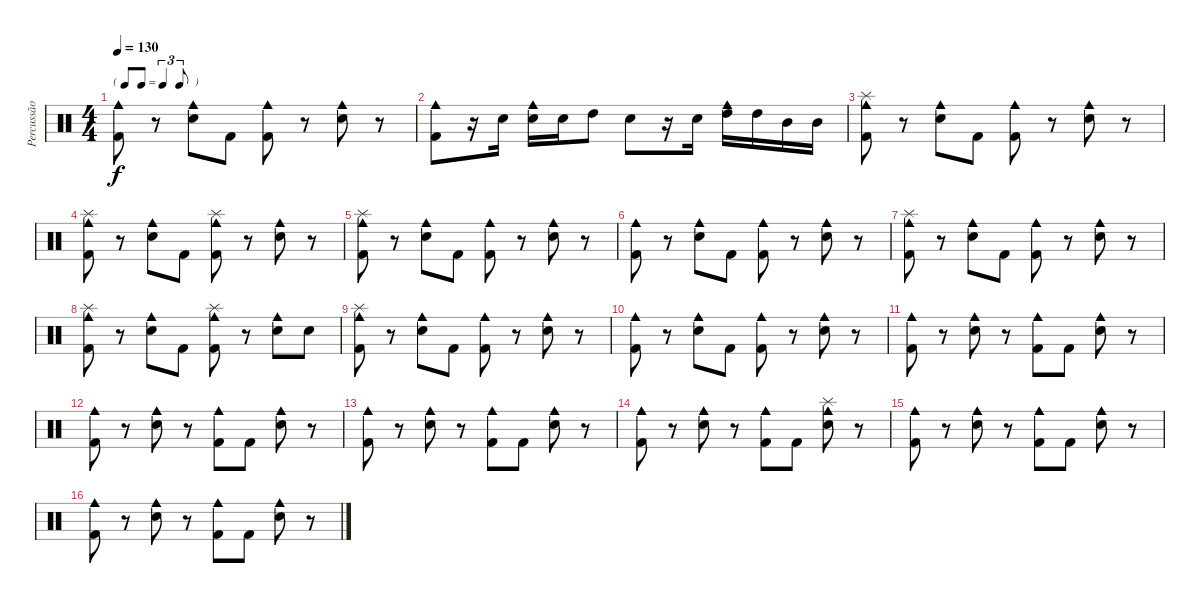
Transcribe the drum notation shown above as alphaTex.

\track ("Percussão" "Percussão") {instrument percussion}
\staff {score}
\articulation defaults
\ts (4 4)
\tf triplet8th
\tempo 130
\clef neutral
\ks c
("Cowbell medium (hit)" "Kick (hit) 2").8{dy f} r.8 ("Cowbell medium (hit)" "Snare (hit) 2").8 "Kick (hit) 2".8 ("Cowbell medium (hit)" "Kick (hit) 2").8 r.8 ("Cowbell medium (hit)" "Snare (hit) 2").8 r.8 |
("Cowbell medium (hit)" "Kick (hit) 2").8 r.16 "Snare (hit) 2".16 ("Cowbell medium (hit)" "Snare (hit) 2").16 "Snare (hit) 2".16 "High Tom (hit)".8 "Snare (hit) 2".8 r.16 "Snare (hit) 2".16 ("Cowbell medium (hit)" "High Tom (hit)").16 "High Tom (hit)".16 "Mid Tom (hit)".16 "Mid Tom (hit)".16 |
("Cowbell medium (hit)" "Kick (hit) 2" "Splash (hit)").8 r.8 ("Cowbell medium (hit)" "Snare (hit) 2").8 "Kick (hit) 2".8 ("Cowbell medium (hit)" "Kick (hit) 2").8 r.8 ("Cowbell medium (hit)" "Snare (hit) 2").8 r.8 |
("Cowbell medium (hit)" "Kick (hit) 2" "Splash (hit)").8 r.8 ("Cowbell medium (hit)" "Snare (hit) 2").8 "Kick (hit) 2".8 ("Cowbell medium (hit)" "Kick (hit) 2" "Splash (hit)").8 r.8 ("Cowbell medium (hit)" "Snare (hit) 2").8 r.8 |
("Cowbell medium (hit)" "Kick (hit) 2" "Splash (hit)").8 r.8 ("Cowbell medium (hit)" "Snare (hit) 2").8 "Kick (hit) 2".8 ("Cowbell medium (hit)" "Kick (hit) 2").8 r.8 ("Cowbell medium (hit)" "Snare (hit) 2").8 r.8 |
("Cowbell medium (hit)" "Kick (hit) 2").8 r.8 ("Cowbell medium (hit)" "Snare (hit) 2").8 "Kick (hit) 2".8 ("Cowbell medium (hit)" "Kick (hit) 2").8 r.8 ("Cowbell medium (hit)" "Snare (hit) 2").8 r.8 |
("Cowbell medium (hit)" "Kick (hit) 2" "Splash (hit)").8 r.8 ("Cowbell medium (hit)" "Snare (hit) 2").8 "Kick (hit) 2".8 ("Cowbell medium (hit)" "Kick (hit) 2").8 r.8 ("Cowbell medium (hit)" "Snare (hit) 2").8 r.8 |
("Cowbell medium (hit)" "Kick (hit) 2" "Splash (hit)").8 r.8 ("Cowbell medium (hit)" "Snare (hit) 2").8 "Kick (hit) 2".8 ("Cowbell medium (hit)" "Kick (hit) 2" "Splash (hit)").8 r.8 ("Cowbell medium (hit)" "Snare (hit) 2").8 "Snare (hit) 2".8 |
("Cowbell medium (hit)" "Kick (hit) 2" "Splash (hit)").8 r.8 ("Cowbell medium (hit)" "Snare (hit) 2").8 "Kick (hit) 2".8 ("Cowbell medium (hit)" "Kick (hit) 2").8 r.8 ("Cowbell medium (hit)" "Snare (hit) 2").8 r.8 |
("Cowbell medium (hit)" "Kick (hit) 2").8 r.8 ("Cowbell medium (hit)" "Snare (hit) 2").8 "Kick (hit) 2".8 ("Cowbell medium (hit)" "Kick (hit) 2").8 r.8 ("Cowbell medium (hit)" "Snare (hit) 2").8 r.8 |
("Cowbell medium (hit)" "Kick (hit) 2").8 r.8 ("Cowbell medium (hit)" "Snare (hit) 2").8 r.8 ("Cowbell medium (hit)" "Kick (hit) 2").8 "Kick (hit) 2".8 ("Cowbell medium (hit)" "Snare (hit) 2").8 r.8 |
("Cowbell medium (hit)" "Kick (hit) 2").8 r.8 ("Cowbell medium (hit)" "Snare (hit) 2").8 r.8 ("Cowbell medium (hit)" "Kick (hit) 2").8 "Kick (hit) 2".8 ("Cowbell medium (hit)" "Snare (hit) 2").8 r.8 |
("Cowbell medium (hit)" "Kick (hit) 2").8 r.8 ("Cowbell medium (hit)" "Snare (hit) 2").8 r.8 ("Cowbell medium (hit)" "Kick (hit) 2").8 "Kick (hit) 2".8 ("Cowbell medium (hit)" "Snare (hit) 2").8 r.8 |
("Cowbell medium (hit)" "Kick (hit) 2").8 r.8 ("Cowbell medium (hit)" "Snare (hit) 2").8 r.8 ("Cowbell medium (hit)" "Kick (hit) 2").8 "Kick (hit) 2".8 ("Cowbell medium (hit)" "Snare (hit) 2" "Splash (hit)").8 r.8 |
("Cowbell medium (hit)" "Kick (hit) 2").8 r.8 ("Cowbell medium (hit)" "Snare (hit) 2").8 r.8 ("Cowbell medium (hit)" "Kick (hit) 2").8 "Kick (hit) 2".8 ("Cowbell medium (hit)" "Snare (hit) 2").8 r.8 |
("Cowbell medium (hit)" "Kick (hit) 2").8 r.8 ("Cowbell medium (hit)" "Snare (hit) 2").8 r.8 ("Cowbell medium (hit)" "Kick (hit) 2").8 "Kick (hit) 2".8 ("Cowbell medium (hit)" "Snare (hit) 2").8 r.8
